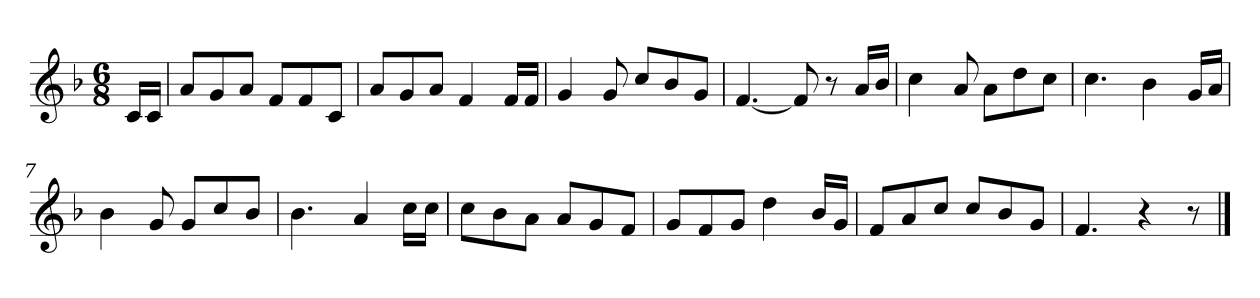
**kern
*part1
*staff1
*k[b-]
*M6/8
*MM120
=
16cLL
16cJJ
=1
8aL
8g
8aJ
8fL
8f
8cJ
=2
8aL
8g
8aJ
4f
16fLL
16fJJ
=3
4g
8g
8ccL
8b-
8gJ
=4
[4.f
8f]
8r
16aLL
16b-JJ
=5
4cc
8a
8aL
8dd
8ccJ
=6
4.cc
4b-
16gLL
16aJJ
=7
4b-
8g
8gL
8cc
8b-J
=8
4.b-
4a
16ccLL
16ccJJ
=9
8ccL
8b-
8aJ
8aL
8g
8fJ
=10
8gL
8f
8gJ
4dd
16b-LL
16gJJ
=11
8fL
8a
8ccJ
8ccL
8b-
8gJ
=12
4.f
4r
8r
==
*-
